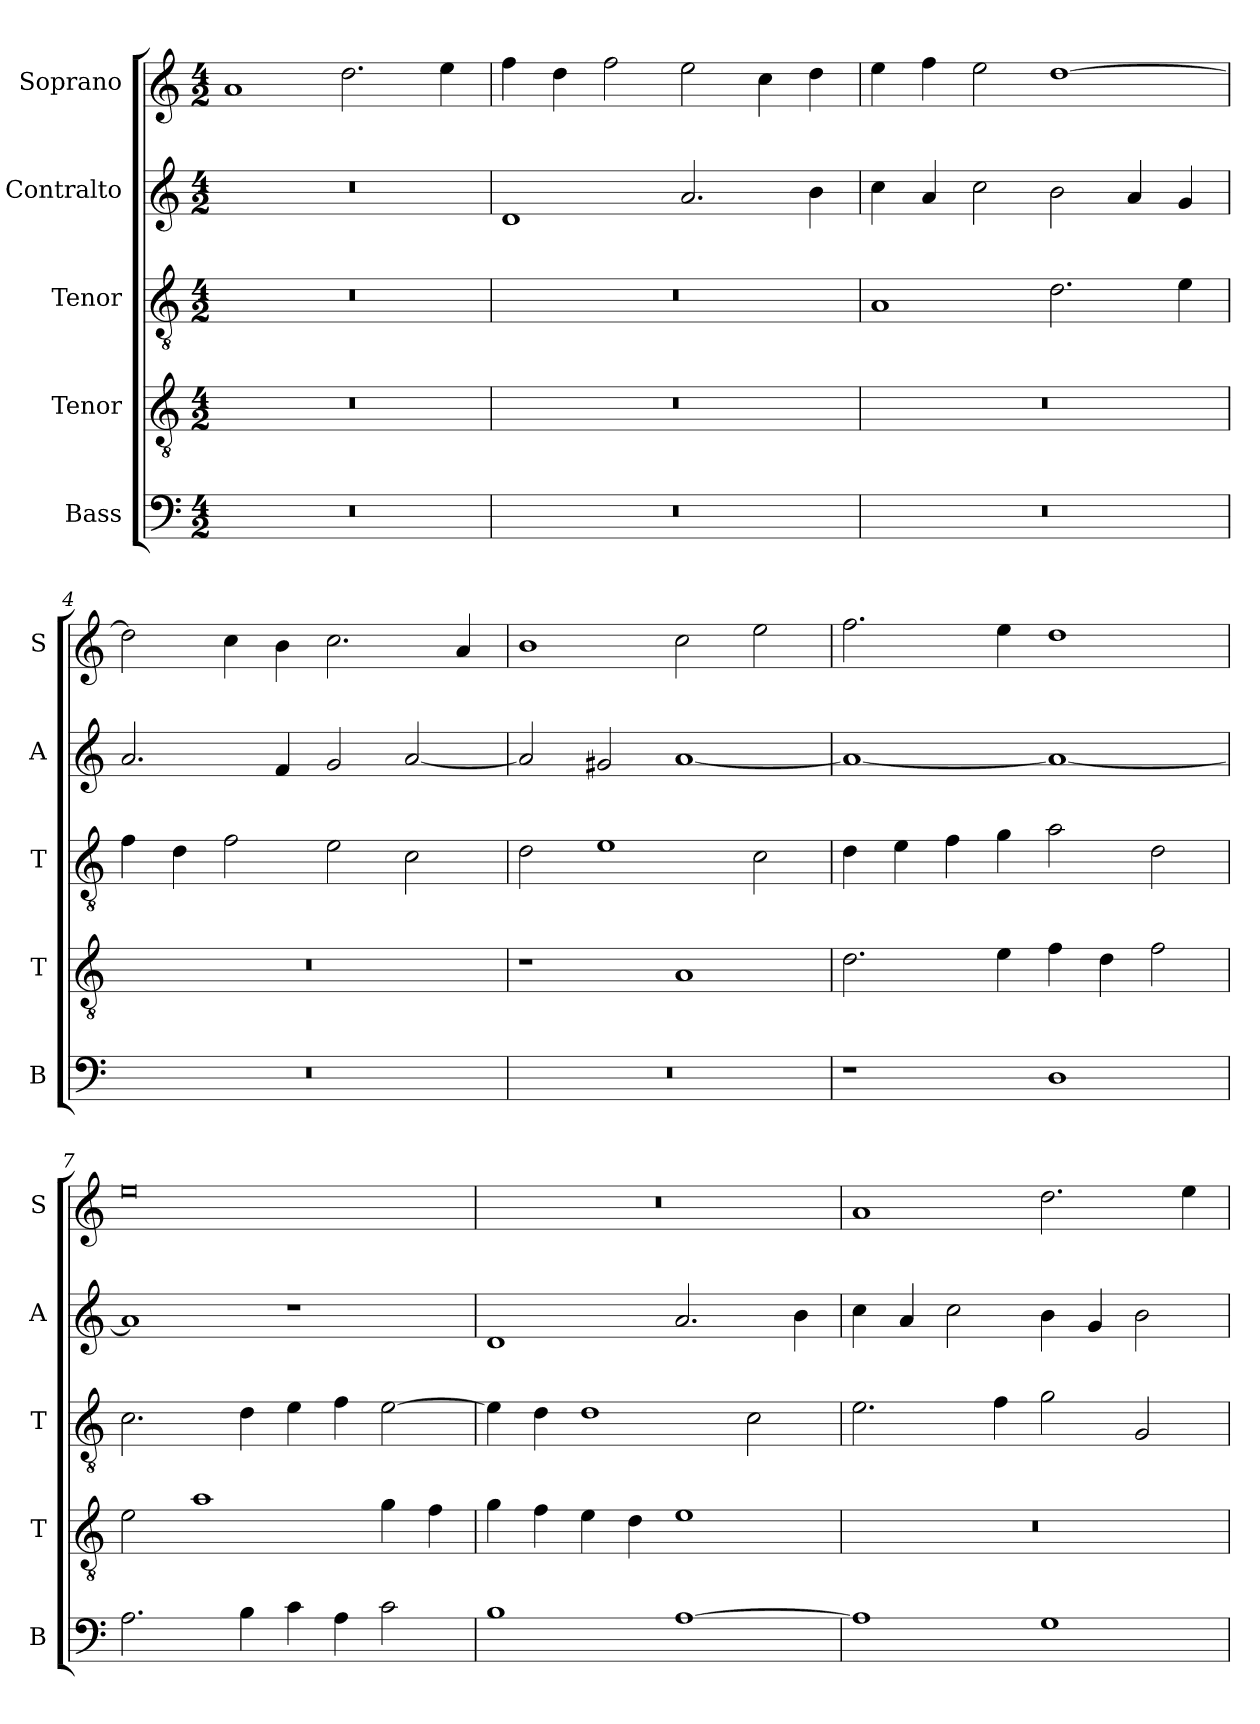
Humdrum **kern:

**kern	**kern	**kern	**kern	**kern
*part5	*part4	*part3	*part2	*part1
*staff5	*staff4	*staff3	*staff2	*staff1
*I"Bass	*I"Tenor	*I"Tenor	*I"Contralto	*I"Soprano
*I'B	*I'T	*I'T	*I'A	*I'S
*clefF4	*clefGv2	*clefGv2	*clefG2	*clefG2
*k[]	*k[]	*k[]	*k[]	*k[]
*A:aeo	*A:aeo	*A:aeo	*A:aeo	*A:aeo
*M4/2	*M4/2	*M4/2	*M4/2	*M4/2
=1	=1	=1	=1	=1
0r	0r	0r	0r	1a
.	.	.	.	2.dd
.	.	.	.	4ee
=2	=2	=2	=2	=2
0r	0r	0r	1d	4ff
.	.	.	.	4dd
.	.	.	.	2ff
.	.	.	2.a	2ee
.	.	.	.	4cc
.	.	.	4b	4dd
=3	=3	=3	=3	=3
0r	0r	1A	4cc	4ee
.	.	.	4a	4ff
.	.	.	2cc	2ee
.	.	2.d	2b	[1dd
.	.	.	4a	.
.	.	4e	4g	.
=4	=4	=4	=4	=4
0r	0r	4f	2.a	2dd]
.	.	4d	.	.
.	.	2f	.	4cc
.	.	.	4f	4b
.	.	2e	2g	2.cc
.	.	2c	[2a	.
.	.	.	.	4a
=5	=5	=5	=5	=5
0r	1r	2d	2a]	1b
.	.	1e	2g#X	.
.	1A	.	[1a	2cc
.	.	2c	.	2ee
=6	=6	=6	=6	=6
1r	2.d	4d	1a_	2.ff
.	.	4e	.	.
.	.	4f	.	.
.	4e	4g	.	4ee
1D	4f	2a	1a_	1dd
.	4d	.	.	.
.	2f	2d	.	.
=7	=7	=7	=7	=7
2.A	2e	2.c	1a]	0ee
.	1a	.	.	.
4B	.	4d	.	.
4c	.	4e	1r	.
4A	.	4f	.	.
2c	4g	[2e	.	.
.	4f	.	.	.
=8	=8	=8	=8	=8
1B	4g	4e]	1d	0r
.	4f	4d	.	.
.	4e	1d	.	.
.	4d	.	.	.
[1A	1e	.	2.a	.
.	.	2c	.	.
.	.	.	4b	.
=9	=9	=9	=9	=9
1A]	0r	2.e	4cc	1a
.	.	.	4a	.
.	.	.	2cc	.
.	.	4f	.	.
1G	.	2g	4b	2.dd
.	.	.	4g	.
.	.	2G	2b	.
.	.	.	.	4ee
=	=	=	=	=
*-	*-	*-	*-	*-
